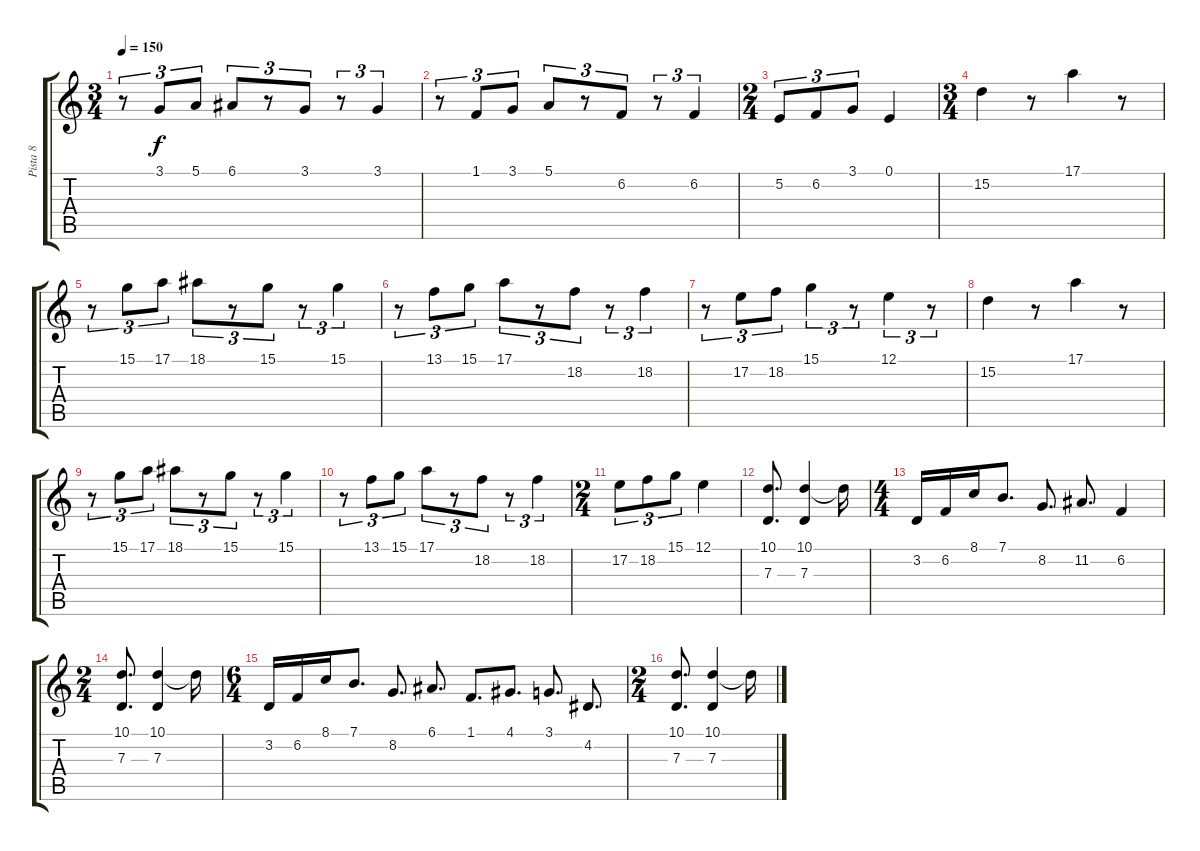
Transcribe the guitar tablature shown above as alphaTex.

\track ("Pista 8" "Pista 8") {instrument altosax}
\staff {score tabs}
\tuning (E4 B3 G3 D3 A2 E2) {hide}
\ts (3 4)
\tempo 150
\clef g2
\ks c
r.8{tu (3 2) dy f} 3.1.8{tu (3 2)} 5.1.8{tu (3 2)} 6.1.8{tu (3 2)} r.8{tu (3 2)} 3.1.8{tu (3 2)} r.8{tu (3 2)} 3.1.4{tu (3 2)} |
r.8{tu (3 2)} 1.1.8{tu (3 2)} 3.1.8{tu (3 2)} 5.1.8{tu (3 2)} r.8{tu (3 2)} 6.2.8{tu (3 2)} r.8{tu (3 2)} 6.2.4{tu (3 2)} |
\ts (2 4)
5.2.8{tu (3 2)} 6.2.8{tu (3 2)} 3.1.8{tu (3 2)} 0.1.4 |
\ts (3 4)
15.2.4 r.8 17.1.4 r.8 |
r.8{tu (3 2)} 15.1.8{tu (3 2)} 17.1.8{tu (3 2)} 18.1.8{tu (3 2)} r.8{tu (3 2)} 15.1.8{tu (3 2)} r.8{tu (3 2)} 15.1.4{tu (3 2)} |
r.8{tu (3 2)} 13.1.8{tu (3 2)} 15.1.8{tu (3 2)} 17.1.8{tu (3 2)} r.8{tu (3 2)} 18.2.8{tu (3 2)} r.8{tu (3 2)} 18.2.4{tu (3 2)} |
r.8{tu (3 2)} 17.2.8{tu (3 2)} 18.2.8{tu (3 2)} 15.1.4{tu (3 2)} r.8{tu (3 2)} 12.1.4{tu (3 2)} r.8{tu (3 2)} |
15.2.4 r.8 17.1.4 r.8 |
r.8{tu (3 2)} 15.1.8{tu (3 2)} 17.1.8{tu (3 2)} 18.1.8{tu (3 2)} r.8{tu (3 2)} 15.1.8{tu (3 2)} r.8{tu (3 2)} 15.1.4{tu (3 2)} |
r.8{tu (3 2)} 13.1.8{tu (3 2)} 15.1.8{tu (3 2)} 17.1.8{tu (3 2)} r.8{tu (3 2)} 18.2.8{tu (3 2)} r.8{tu (3 2)} 18.2.4{tu (3 2)} |
\ts (2 4)
17.2.8{tu (3 2)} 18.2.8{tu (3 2)} 15.1.8{tu (3 2)} 12.1.4 |
(10.1 7.3).8{d} (10.1 7.3).4 10.1{t}.16 |
\ts (4 4)
3.2.16 6.2.16 8.1.16 7.1.8{d} 8.2.8{d} 11.2.8{d} 6.2.4 |
\ts (2 4)
(10.1 7.3).8{d} (10.1 7.3).4 10.1{t}.16 |
\ts (6 4)
3.2.16 6.2.16 8.1.16 7.1.8{d} 8.2.8{d} 6.1.8{d} 1.1.8{d} 4.1.8{d} 3.1.8{d} 4.2.8{d} |
\ts (2 4)
(10.1 7.3).8{d} (10.1 7.3).4 10.1{t}.16
